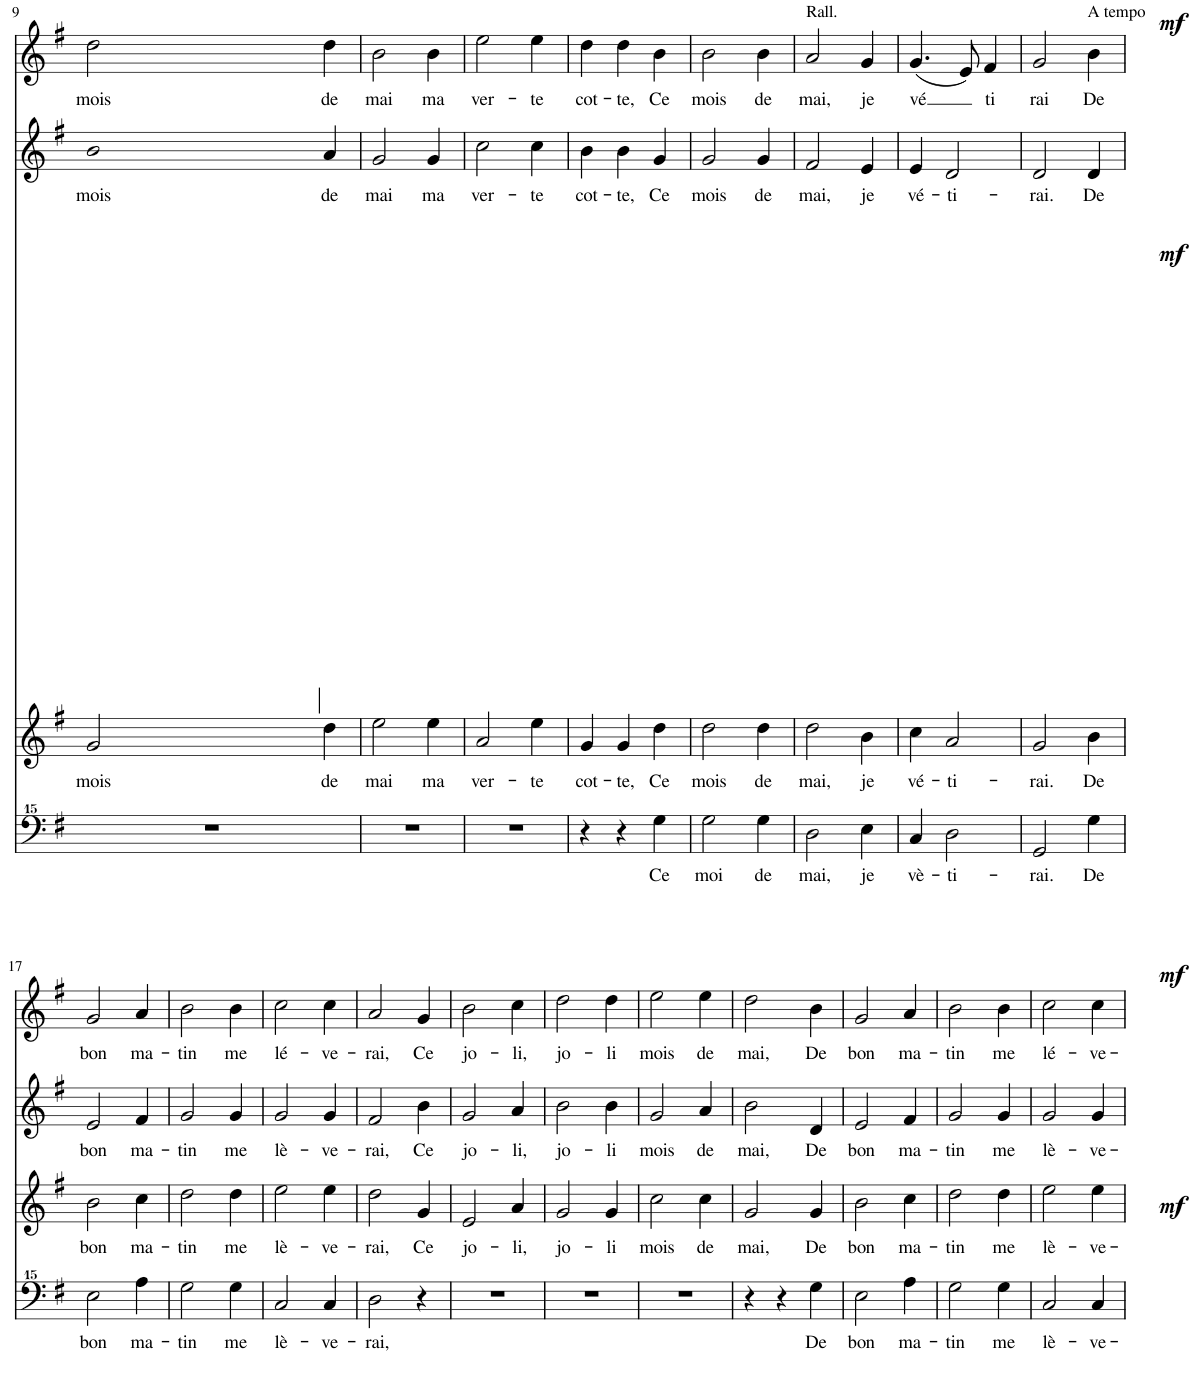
**kern	**text	**dynam	**kern	**text	**dynam	**kern	**text	**dynam	**kern	**text	**dynam
*part4	*part4	*part4	*part3	*part3	*part3	*part2	*part2	*part2	*part1	*part1	*part1
*staff4	*staff4	*staff4	*staff3	*staff3	*staff3	*staff2	*staff2	*staff2	*staff1	*staff1	*staff1
*I"Basse	*	*	*I"Ténor	*	*	*I"Alto	*	*	*I"Soprano	*	*
!!LO:PB:g=z
*clefF^^4	*	*	*clefG2	*	*	*clefG2	*	*	*clefG2	*	*
*Trd8c14	*	*	*Trd1c2	*	*	*Trd1c2	*	*	*Trd1c2	*	*
*k[f#]	*	*	*k[f#]	*	*	*k[f#]	*	*	*k[f#]	*	*
*M3/4	*	*	*M3/4	*	*	*M3/4	*	*	*M3/4	*	*
=9	=9	=9	=9	=9	=9	=9	=9	=9	=9	=9	=9
!	!	!	!	!LO:LY:b	!	!	!LO:LY:b	!	!	!LO:LY:b	!
2.r	.	.	2g/	mois	.	2b\	mois	.	2dd\	mois	.
!	!	!	!	!LO:LY:b	!	!	!LO:LY:b	!	!	!LO:LY:b	!
.	.	.	4dd\	de	.	4a/	de	.	4dd\	de	.
=10	=10	=10	=10	=10	=10	=10	=10	=10	=10	=10	=10
!	!	!	!	!LO:LY:b	!	!	!LO:LY:b	!	!	!LO:LY:b	!
2.r	.	.	2ee\	mai	.	2g/	mai	.	2b\	mai	.
!	!	!	!	!LO:LY:b	!	!	!LO:LY:b	!	!	!LO:LY:b	!
.	.	.	4ee\	ma	.	4g/	ma	.	4b\	ma	.
=11	=11	=11	=11	=11	=11	=11	=11	=11	=11	=11	=11
!	!	!	!	!LO:LY:b	!	!	!LO:LY:b	!	!	!LO:LY:b	!
2.r	.	.	2a/	ver-	.	2cc\	ver-	.	2ee\	ver-	.
!	!	!	!	!LO:LY:b	!	!	!LO:LY:b	!	!	!LO:LY:b	!
.	.	.	4ee\	-te	.	4cc\	-te	.	4ee\	-te	.
=12	=12	=12	=12	=12	=12	=12	=12	=12	=12	=12	=12
!	!	!	!	!LO:LY:b	!	!	!LO:LY:b	!	!	!LO:LY:b	!
4r	.	.	4g/	cot-	.	4b\	cot-	.	4dd\	cot-	.
!	!	!	!	!LO:LY:b	!	!	!LO:LY:b	!	!	!LO:LY:b	!
4r	.	.	4g/	-te,	.	4b\	-te,	.	4dd\	-te,	.
!	!LO:LY:b	!	!	!LO:LY:b	!	!	!LO:LY:b	!	!	!LO:LY:b	!
4gg\	Ce	.	4dd\	Ce	.	4g/	Ce	.	4b\	Ce	.
=13	=13	=13	=13	=13	=13	=13	=13	=13	=13	=13	=13
!	!LO:LY:b	!	!	!LO:LY:b	!	!	!LO:LY:b	!	!	!LO:LY:b	!
2gg\	moi	.	2dd\	mois	.	2g/	mois	.	2b\	mois	.
!	!LO:LY:b	!	!	!LO:LY:b	!	!	!LO:LY:b	!	!	!LO:LY:b	!
4gg\	de	.	4dd\	de	.	4g/	de	.	4b\	de	.
=14	=14	=14	=14	=14	=14	=14	=14	=14	=14	=14	=14
!	!	!	!	!	!	!	!	!	!LO:TX:a:t=Rall.	!	!
!	!LO:LY:b	!	!	!LO:LY:b	!	!	!LO:LY:b	!	!	!LO:LY:b	!
2dd\	mai,	.	2dd\	mai,	.	2f#/	mai,	.	2a/	mai,	.
!	!LO:LY:b	!	!	!LO:LY:b	!	!	!LO:LY:b	!	!	!LO:LY:b	!
4ee\	je	.	4b\	je	.	4e/	je	.	4g/	je	.
=15	=15	=15	=15	=15	=15	=15	=15	=15	=15	=15	=15
!	!LO:LY:b	!	!	!LO:LY:b	!	!	!LO:LY:b	!	!	!LO:LY:b	!
4cc/	vè-	.	4cc\	vé-	.	4e/	vé-	.	(4.g/	-vé	.
!	!LO:LY:b	!	!	!LO:LY:b	!	!	!LO:LY:b	!	!	!	!
2dd\	-ti-	.	2a/	-ti-	.	2d/	-ti-	.	.	.	.
.	.	.	.	.	.	.	.	.	8e/)	.	.
!	!	!	!	!	!	!	!	!	!	!LO:LY:b	!
.	.	.	.	.	.	.	.	.	4f#/	ti	.
=16	=16	=16	=16	=16	=16	=16	=16	=16	=16	=16	=16
!	!LO:LY:b	!	!	!LO:LY:b	!	!	!LO:LY:b	!	!	!LO:LY:b	!
2g/	-rai.	.	2g/	-rai.	.	2d/	-rai.	.	2g/	-rai	.
!	!	!	!	!	!	!	!	!	!LO:TX:a:t=A tempo	!	!
!	!LO:LY:b	!LO:DY:b	!	!LO:LY:b	!LO:DY:b	!	!LO:LY:b	!LO:DY:b	!	!LO:LY:b	!LO:DY:b
4gg\	De	mf	4b\	De	mf	4d/	De	mf	4b\	De	mf
!!LO:LB:g=z
=17	=17	=17	=17	=17	=17	=17	=17	=17	=17	=17	=17
!	!LO:LY:b	!	!	!LO:LY:b	!	!	!LO:LY:b	!	!	!LO:LY:b	!
2ee\	bon	.	2b\	bon	.	2e/	bon	.	2g/	bon	.
!	!LO:LY:b	!	!	!LO:LY:b	!	!	!LO:LY:b	!	!	!LO:LY:b	!
4aa\	ma-	.	4cc\	ma-	.	4f#/	ma-	.	4a/	ma-	.
=18	=18	=18	=18	=18	=18	=18	=18	=18	=18	=18	=18
!	!LO:LY:b	!	!	!LO:LY:b	!	!	!LO:LY:b	!	!	!LO:LY:b	!
2gg\	-tin	.	2dd\	-tin	.	2g/	-tin	.	2b\	-tin	.
!	!LO:LY:b	!	!	!LO:LY:b	!	!	!LO:LY:b	!	!	!LO:LY:b	!
4gg\	me	.	4dd\	me	.	4g/	me	.	4b\	me	.
=19	=19	=19	=19	=19	=19	=19	=19	=19	=19	=19	=19
!	!LO:LY:b	!	!	!LO:LY:b	!	!	!LO:LY:b	!	!	!LO:LY:b	!
2cc/	lè-	.	2ee\	lè-	.	2g/	lè-	.	2cc\	lé-	.
!	!LO:LY:b	!	!	!LO:LY:b	!	!	!LO:LY:b	!	!	!LO:LY:b	!
4cc/	-ve-	.	4ee\	-ve-	.	4g/	-ve-	.	4cc\	-ve-	.
=20	=20	=20	=20	=20	=20	=20	=20	=20	=20	=20	=20
!	!LO:LY:b	!	!	!LO:LY:b	!	!	!LO:LY:b	!	!	!LO:LY:b	!
2dd\	-rai,	.	2dd\	-rai,	.	2f#/	-rai,	.	2a/	-rai,	.
!	!	!	!	!LO:LY:b	!	!	!LO:LY:b	!	!	!LO:LY:b	!
4r	.	.	4g/	Ce	.	4b\	Ce	.	4g/	Ce	.
=21	=21	=21	=21	=21	=21	=21	=21	=21	=21	=21	=21
!	!	!	!	!LO:LY:b	!	!	!LO:LY:b	!	!	!LO:LY:b	!
2.r	.	.	2e/	jo-	.	2g/	jo-	.	2b\	jo-	.
!	!	!	!	!LO:LY:b	!	!	!LO:LY:b	!	!	!LO:LY:b	!
.	.	.	4a/	-li,	.	4a/	-li,	.	4cc\	-li,	.
=22	=22	=22	=22	=22	=22	=22	=22	=22	=22	=22	=22
!	!	!	!	!LO:LY:b	!	!	!LO:LY:b	!	!	!LO:LY:b	!
2.r	.	.	2g/	jo-	.	2b\	jo-	.	2dd\	jo-	.
!	!	!	!	!LO:LY:b	!	!	!LO:LY:b	!	!	!LO:LY:b	!
.	.	.	4g/	-li	.	4b\	-li	.	4dd\	-li	.
=23	=23	=23	=23	=23	=23	=23	=23	=23	=23	=23	=23
!	!	!	!	!LO:LY:b	!	!	!LO:LY:b	!	!	!LO:LY:b	!
2.r	.	.	2cc\	mois	.	2g/	mois	.	2ee\	mois	.
!	!	!	!	!LO:LY:b	!	!	!LO:LY:b	!	!	!LO:LY:b	!
.	.	.	4cc\	de	.	4a/	de	.	4ee\	de	.
=24	=24	=24	=24	=24	=24	=24	=24	=24	=24	=24	=24
!	!	!	!	!LO:LY:b	!	!	!LO:LY:b	!	!	!LO:LY:b	!
4r	.	.	2g/	mai,	.	2b\	mai,	.	2dd\	mai,	.
4r	.	.	.	.	.	.	.	.	.	.	.
!	!LO:LY:b	!	!	!LO:LY:b	!	!	!LO:LY:b	!	!	!LO:LY:b	!
4gg\	De	.	4g/	De	.	4d/	De	.	4b\	De	.
=25	=25	=25	=25	=25	=25	=25	=25	=25	=25	=25	=25
!	!LO:LY:b	!	!	!LO:LY:b	!	!	!LO:LY:b	!	!	!LO:LY:b	!
2ee\	bon	.	2b\	bon	.	2e/	bon	.	2g/	bon	.
!	!LO:LY:b	!	!	!LO:LY:b	!	!	!LO:LY:b	!	!	!LO:LY:b	!
4aa\	ma-	.	4cc\	ma-	.	4f#/	ma-	.	4a/	ma-	.
=26	=26	=26	=26	=26	=26	=26	=26	=26	=26	=26	=26
!	!LO:LY:b	!	!	!LO:LY:b	!	!	!LO:LY:b	!	!	!LO:LY:b	!
2gg\	-tin	.	2dd\	-tin	.	2g/	-tin	.	2b\	-tin	.
!	!LO:LY:b	!	!	!LO:LY:b	!	!	!LO:LY:b	!	!	!LO:LY:b	!
4gg\	me	.	4dd\	me	.	4g/	me	.	4b\	me	.
=27	=27	=27	=27	=27	=27	=27	=27	=27	=27	=27	=27
!	!LO:LY:b	!	!	!LO:LY:b	!	!	!LO:LY:b	!	!	!LO:LY:b	!
2cc/	lè-	.	2ee\	lè-	.	2g/	lè-	.	2cc\	lé-	.
!	!LO:LY:b	!	!	!LO:LY:b	!	!	!LO:LY:b	!	!	!LO:LY:b	!
4cc/	-ve-	.	4ee\	-ve-	.	4g/	-ve-	.	4cc\	-ve-	.
=	=	=	=	=	=	=	=	=	=	=	=
*-	*-	*-	*-	*-	*-	*-	*-	*-	*-	*-	*-
